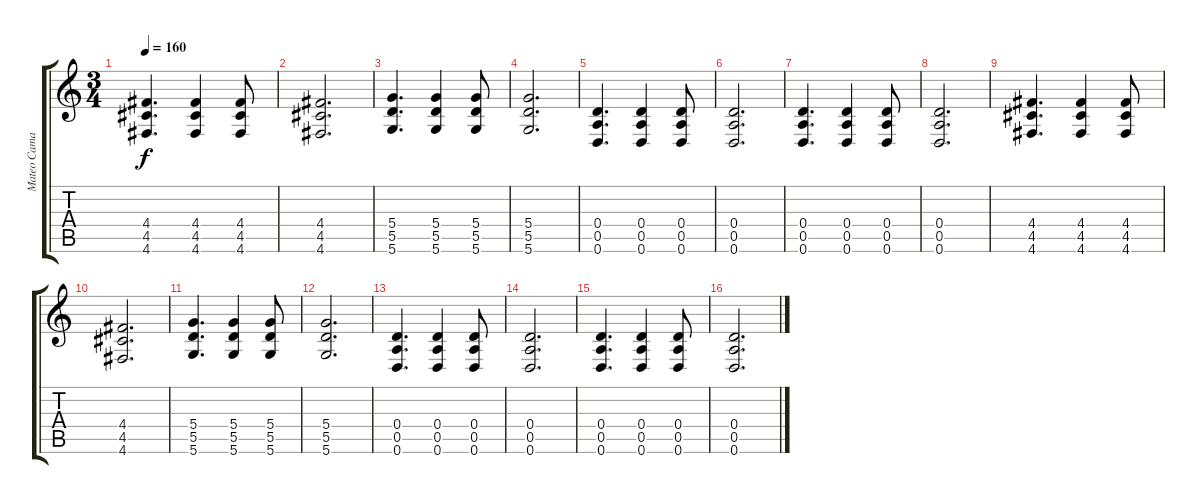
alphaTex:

\track ("Mateo Camargo - Lead Distortion Guitar" "Mateo Cama") {instrument distortionguitar}
\staff {score tabs}
\tuning (E4 B3 G3 D3 A2 D2) {hide}
\ts (3 4)
\tempo 160
\clef g2
\ks c
(4.4 4.5 4.6).4{d dy f} (4.4 4.5 4.6).4 (4.4 4.5 4.6).8 |
(4.4 4.5 4.6).2{d} |
(5.4 5.5 5.6).4{d} (5.4 5.5 5.6).4 (5.4 5.5 5.6).8 |
(5.4 5.5 5.6).2{d} |
(0.4 0.5 0.6).4{d} (0.4 0.5 0.6).4 (0.4 0.5 0.6).8 |
(0.4 0.5 0.6).2{d} |
(0.4 0.5 0.6).4{d} (0.4 0.5 0.6).4 (0.4 0.5 0.6).8 |
(0.4 0.5 0.6).2{d} |
(4.4 4.5 4.6).4{d} (4.4 4.5 4.6).4 (4.4 4.5 4.6).8 |
(4.4 4.5 4.6).2{d} |
(5.4 5.5 5.6).4{d} (5.4 5.5 5.6).4 (5.4 5.5 5.6).8 |
(5.4 5.5 5.6).2{d} |
(0.4 0.5 0.6).4{d} (0.4 0.5 0.6).4 (0.4 0.5 0.6).8 |
(0.4 0.5 0.6).2{d} |
(0.4 0.5 0.6).4{d} (0.4 0.5 0.6).4 (0.4 0.5 0.6).8 |
(0.4 0.5 0.6).2{d}
